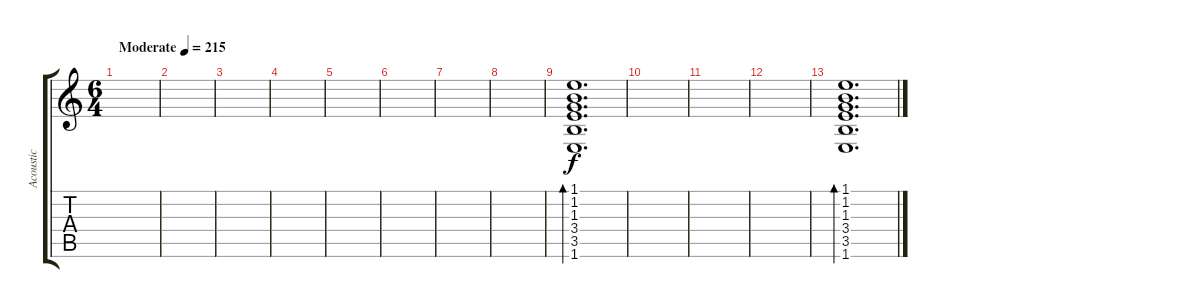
\track ("Acoustic" "Acoustic") {instrument acousticguitarsteel}
\staff {score tabs}
\tuning (Eb4 Bb3 Gb3 Db3 Ab2 Eb2) {hide}
\ts (6 4)
\tempo (215 "Moderate")
\clef g2
\ks c
|
|
|
|
|
|
|
|
(1.1 1.2 1.3 3.4 3.5 1.6).1{d bd 480} |
|
|
|
(1.1 1.2 1.3 3.4 3.5 1.6).1{d bd 480}
